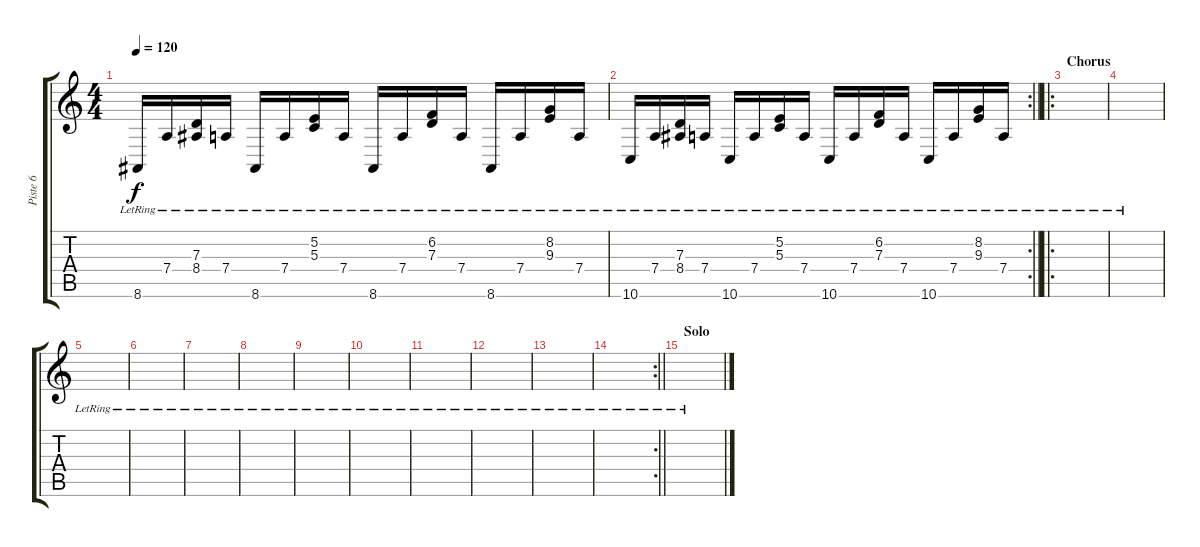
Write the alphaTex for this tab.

\track ("Piste 6" "Piste 6") {instrument acousticgrandpiano}
\staff {score tabs}
\tuning (E4 B3 G3 D3 A2 D2) {hide}
\ts (4 4)
\tempo 120
\clef g2
\ks c
8.6{lr}.16{dy f} 7.4{lr}.16 (7.3{lr} 8.4{lr}).16 7.4{lr}.16 8.6{lr}.16 7.4{lr}.16 (5.2{lr} 5.3{lr}).16 7.4{lr}.16 8.6{lr}.16 7.4{lr}.16 (6.2{lr} 7.3{lr}).16 7.4{lr}.16 8.6{lr}.16 7.4{lr}.16 (8.2{lr} 9.3{lr}).16 7.4{lr}.16 |
\rc 2
\barLineRight lightlight
10.6{lr}.16 7.4{lr}.16 (7.3{lr} 8.4{lr}).16 7.4{lr}.16 10.6{lr}.16 7.4{lr}.16 (5.2{lr} 5.3{lr}).16 7.4{lr}.16 10.6{lr}.16 7.4{lr}.16 (6.2{lr} 7.3{lr}).16 7.4{lr}.16 10.6{lr}.16 7.4{lr}.16 (8.2{lr} 9.3{lr}).16 7.4{lr}.16 |
\ro
\section ("" "Chorus")
|
|
|
|
|
|
|
|
|
|
|
\rc 2
\barLineRight lightlight
|
\section ("" "Solo")
